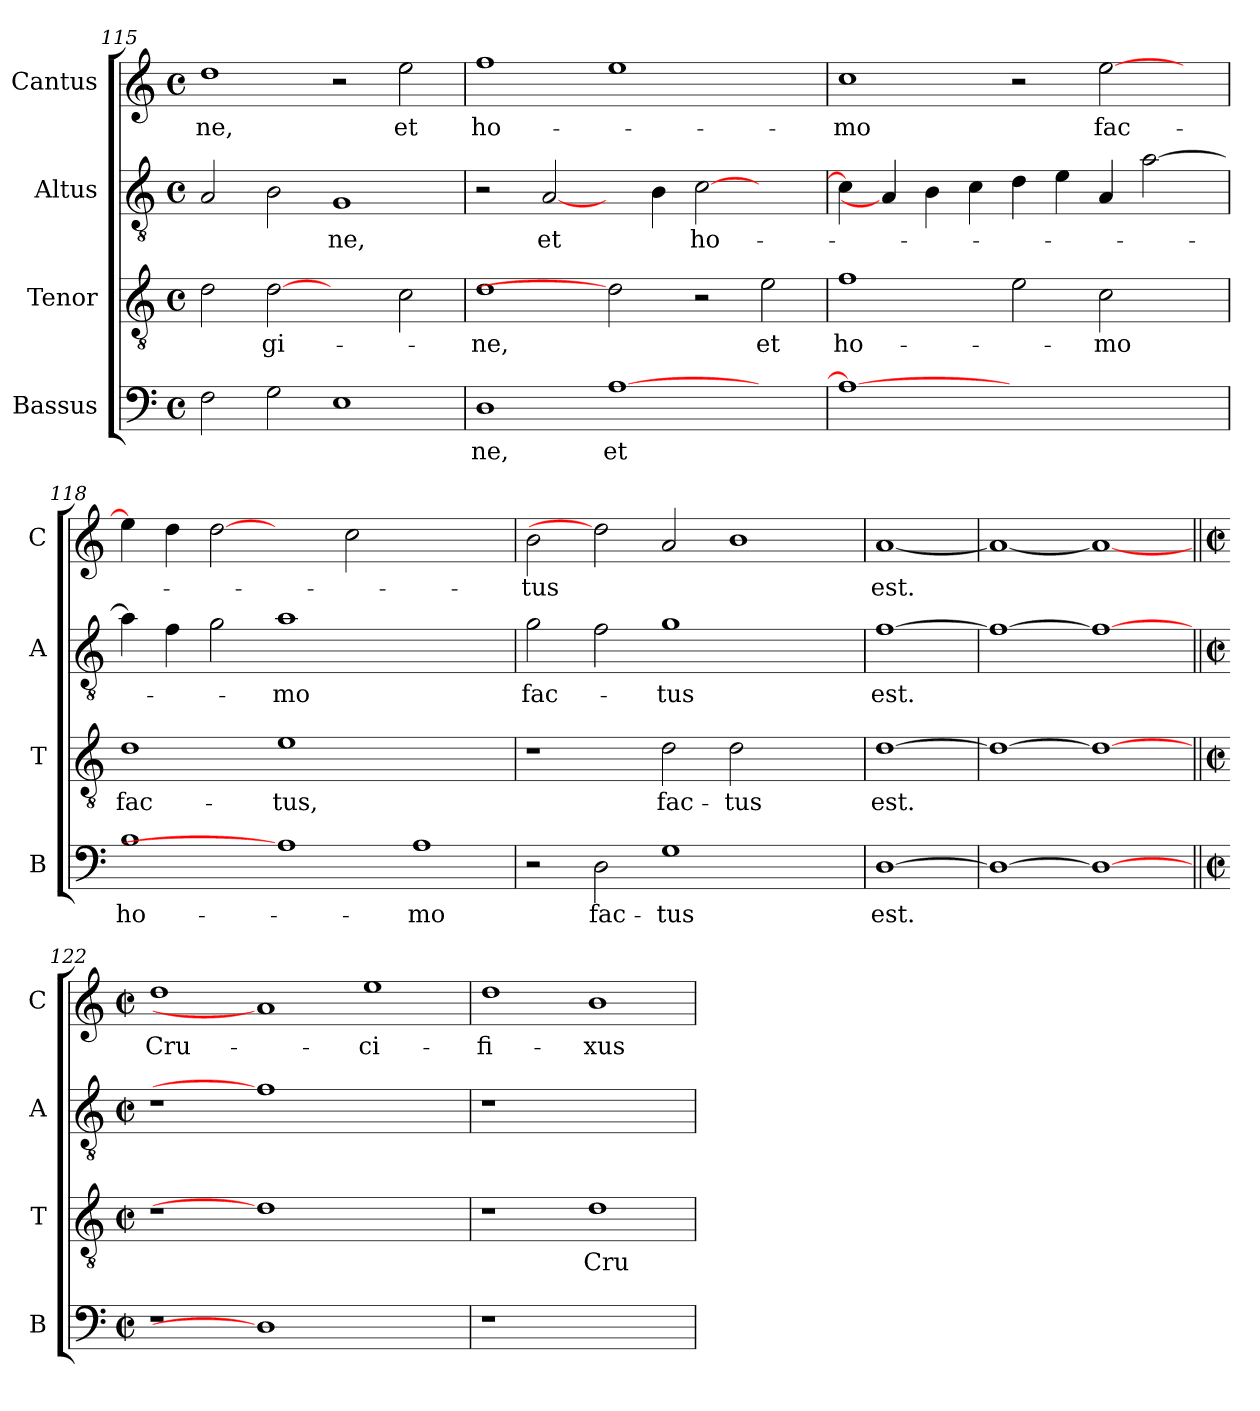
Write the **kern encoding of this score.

**kern	**text	**kern	**text	**kern	**text	**kern	**text
*part4	*part4	*part3	*part3	*part2	*part2	*part1	*part1
*staff4	*staff4	*staff3	*staff3	*staff2	*staff2	*staff1	*staff1
*I"Bassus	*	*I"Tenor	*	*I"Altus	*	*I"Cantus	*
*I'B	*	*I'T	*	*I'A	*	*I'C	*
*clefF4	*	*clefGv2	*	*clefGv2	*	*clefG2	*
*k[]	*	*k[]	*	*k[]	*	*k[]	*
*C:	*	*C:	*	*C:	*	*C:	*
*M4/4	*	*M4/4	*	*M4/4	*	*M4/4	*
*met(c)	*	*met(c)	*	*met(c)	*	*met(c)	*
=115	=115	=115	=115	=115	=115	=115	=115
!	!	!	!	!	!	!	!LO:LY:b
2F\	.	2d\	.	2A/	.	1dd	-ne,
!	!	!	!LO:LY:b	!	!	!	!
2G\	.	[2d	-gi-	2B\	.	.	.
!	!	!	!	!	!LO:LY:b	!	!
1E	.	2ryy	.	1G	-ne,	2r	.
!	!	!	!	!	!	!	!LO:LY:b
.	.	2c\	.	.	.	2ee\	et
!!LO:LB:g=z
=116	=116	=116	=116	=116	=116	=116	=116
!	!LO:LY:b	!	!	!	!	!	!
!	!	!	!LO:LY:b	!	!	!	!
!	!	!	!	!	!	!	!LO:LY:b
1D	-ne,	1d	-ne,	2r	.	1ff	ho-
!	!	!	!	!	!LO:LY:b	!	!
.	.	.	.	[2A/	et	.	.
!	!LO:LY:b	!	!	!	!	!	!
[1A	et	2d]	.	4ryy	.	1ee	.
.	.	.	.	4B\	.	.	.
!	!	!	!	!	!LO:LY:b	!	!
.	.	2r	.	[2c\	ho-	.	.
!	!	!	!LO:LY:b	!	!	!	!
2ryy	.	2e\	et	2ryy	.	2ryy	.
=117	=117	=117	=117	=117	=117	=117	=117
!	!	!	!LO:LY:b	!	!	!	!
!	!	!	!	!	!	!	!LO:LY:b
1A_	.	1f	ho-	4c\]	.	1cc	-mo
.	.	.	.	4A/]	.	.	.
.	.	.	.	4B\	.	.	.
.	.	.	.	4c\	.	.	.
1ryy	.	2e\	.	4d\	.	2r	.
.	.	.	.	4e\	.	.	.
!	!	!	!LO:LY:b	!	!	!	!
!	!	!	!	!	!	!	!LO:LY:b
.	.	2c\	-mo	4A/	.	[2ee\	fac-
.	.	.	.	[2a\	.	.	.
4ryy	.	4ryy	.	.	.	4ryy	.
=118	=118	=118	=118	=118	=118	=118	=118
!	!LO:LY:b	!	!	!	!	!	!
!	!	!	!LO:LY:b	!	!	!	!
1B	ho-	1d	fac-	4a\]	.	4ee\]	.
.	.	.	.	4f\	.	4dd\	.
.	.	.	.	2g\	.	[2dd	.
!	!	!	!LO:LY:b	!	!	!	!
!	!	!	!	!	!LO:LY:b	!	!
1A]	.	1e	-tus,	1a	-mo	2ryy	.
.	.	.	.	.	.	2cc\	.
!	!LO:LY:b	!	!	!	!	!	!
1A	-mo	1ryy	.	1ryy	.	1ryy	.
=119	=119	=119	=119	=119	=119	=119	=119
!	!	!	!	!	!LO:LY:b	!	!
!	!	!	!	!	!	!	!LO:LY:b
2r	.	1r	.	2g\	fac-	2b\	-tus
!	!LO:LY:b	!	!	!	!	!	!
2D\	fac-	.	.	2f\	.	2dd]	.
!	!LO:LY:b	!	!	!	!	!	!
!	!	!	!LO:LY:b	!	!	!	!
!	!	!	!	!	!LO:LY:b	!	!
1G	-tus	2d\	fac-	1g	-tus	2a/	.
!	!	!	!LO:LY:b	!	!	!	!
.	.	2d\	-tus	.	.	1b	.
2ryy	.	2ryy	.	2ryy	.	.	.
=120	=120	=120	=120	=120	=120	=120	=120
!	!LO:LY:b	!	!	!	!	!	!
!	!	!	!LO:LY:b	!	!	!	!
!	!	!	!	!	!LO:LY:b	!	!
!	!	!	!	!	!	!	!LO:LY:b
[1D	est.	[1d	est.	[1f	est.	[1a	est.
=121	=121	=121	=121	=121	=121	=121	=121
1D_	.	1d_	.	1f_	.	1a_	.
1D_	.	1d_	.	1f_	.	1a_	.
!!LO:LB:g=z
=122||	=122||	=122||	=122||	=122||	=122||	=122||	=122||
*M2/2	*	*M2/2	*	*M2/2	*	*M2/2	*
*met(c|)	*	*met(c|)	*	*met(c|)	*	*met(c|)	*
!	!	!	!	!	!	!	!LO:LY:b
1r	.	1r	.	1r	.	1dd	Cru-
1D]	.	1d]	.	1f]	.	1a]	.
!	!	!	!	!	!	!	!LO:LY:b
1ryy	.	1ryy	.	1ryy	.	1ee	-ci-
=123	=123	=123	=123	=123	=123	=123	=123
!	!	!	!	!	!	!	!LO:LY:b
1r	.	1r	.	1r	.	1dd	-fi-
!	!	!	!LO:LY:b	!	!	!	!
!	!	!	!	!	!	!	!LO:LY:b
1ryy	.	1d	Cru-	1ryy	.	1b	-xus
=	=	=	=	=	=	=	=
*-	*-	*-	*-	*-	*-	*-	*-
